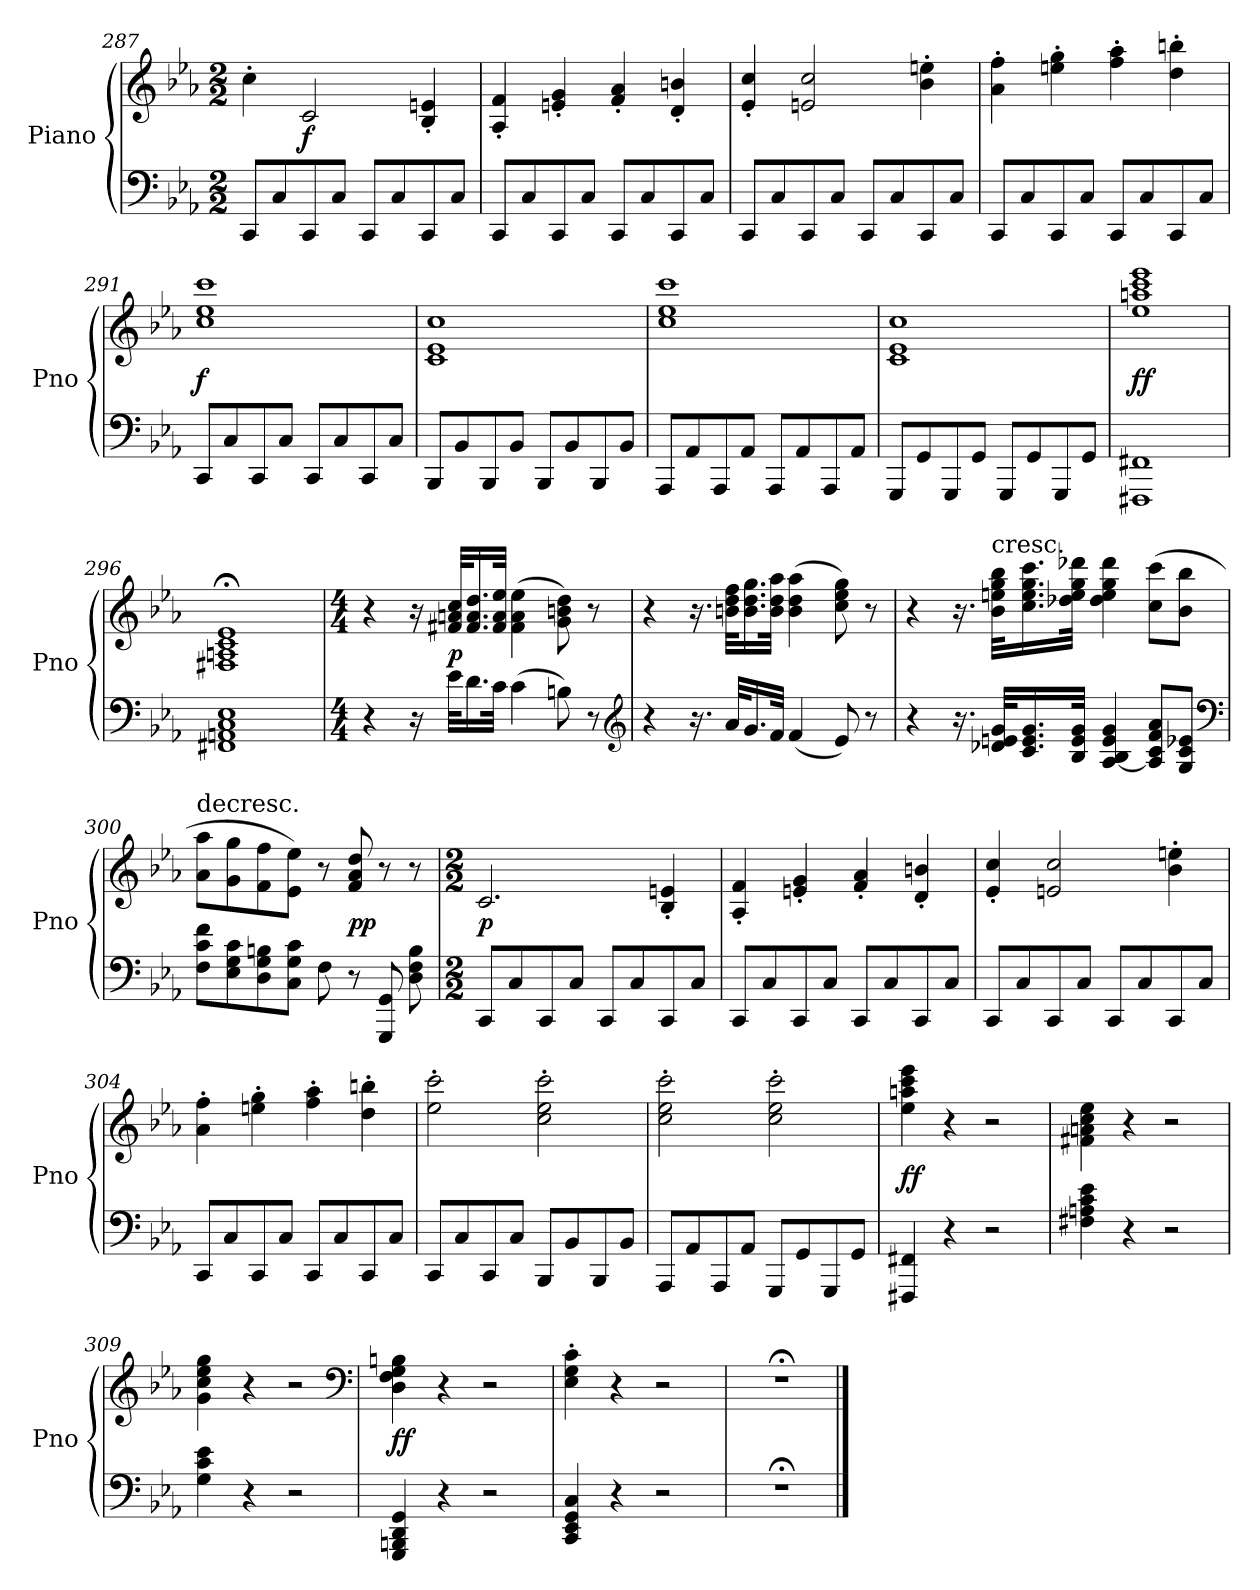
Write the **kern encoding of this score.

**kern	**kern	**dynam
*part1	*part1	*part1
*staff2	*staff1	*staff1/2
*I"Piano	*	*
*I'Pno	*	*
*clefF4	*clefG2	*
*k[b-e-a-]	*k[b-e-a-]	*
*M2/2	*M2/2	*
=287	=287	=287
8CC/L	4cc'\	.
8C/	.	.
8CC/	2c/	f
8C/J	.	.
8CC/L	.	.
8C/	.	.
8CC/	4B-'/ 4en'/	.
8C/J	.	.
=288	=288	=288
8CC/L	4A-'/ 4f'/	.
8C/	.	.
8CC/	4en'/ 4g'/	.
8C/J	.	.
8CC/L	4f'/ 4a-'/	.
8C/	.	.
8CC/	4d'/ 4bn'/	.
8C/J	.	.
=289	=289	=289
8CC/L	4e-'/ 4cc'/	.
8C/	.	.
8CC/	2en/ 2cc/	.
8C/J	.	.
8CC/L	.	.
8C/	.	.
8CC/	4b-'\ 4een'\	.
8C/J	.	.
=290	=290	=290
8CC/L	4a-'\ 4ff'\	.
8C/	.	.
8CC/	4een'\ 4gg'\	.
8C/J	.	.
8CC/L	4ff'\ 4aa-'\	.
8C/	.	.
8CC/	4dd'\ 4bbn'\	.
8C/J	.	.
=291	=291	=291
8CC/L	1cc 1ee- 1ccc	f
8C/	.	.
8CC/	.	.
8C/J	.	.
8CC/L	.	.
8C/	.	.
8CC/	.	.
8C/J	.	.
=292	=292	=292
8BBB-/L	1c 1e- 1cc	.
8BB-/	.	.
8BBB-/	.	.
8BB-/J	.	.
8BBB-/L	.	.
8BB-/	.	.
8BBB-/	.	.
8BB-/J	.	.
=293	=293	=293
8AAA-/L	1cc 1ee- 1ccc	.
8AA-/	.	.
8AAA-/	.	.
8AA-/J	.	.
8AAA-/L	.	.
8AA-/	.	.
8AAA-/	.	.
8AA-/J	.	.
=294	=294	=294
8GGG/L	1c 1e- 1cc	.
8GG/	.	.
8GGG/	.	.
8GG/J	.	.
8GGG/L	.	.
8GG/	.	.
8GGG/	.	.
8GG/J	.	.
=295	=295	=295
1FFF#X 1FF#X	1ee- 1aan 1ccc 1eee-	ff
=296	=296	=296
1FF#X 1AAn 1C 1E-	1F#X;< 1An;< 1c;< 1e-;<	.
=297	=297	=297
*M4/4	*M4/4	*
*	*MM40	*
4r	4r	.
16r	16r	.
32e-\KLL	32f#X/ 32an/ 32cc/KLL	p
16.d\	16.f#/ 16.a/ 16.dd/	.
32c\JJk	32f#/ 32a/ 32ee-/JJk	.
(4c\	(4f#\ 4a\ 4ee-\	.
8Bn\)	8g\ 8bn\ 8dd\)	.
8r	8r	.
*clefG2	*	*
=298	=298	=298
4r	4r	.
16.r	16.r	.
32a-/KLL	32bn\ 32dd\ 32ff\KLL	.
16.g/	16.b\ 16.dd\ 16.gg\	.
32f/JJk	32b\ 32dd\ 32aa-\JJk	.
(4f/	(4b\ 4dd\ 4aa-\	.
8e-/)	8cc\ 8ee-\ 8gg\)	.
8r	8r	.
=299	=299	=299
4r	4r	.
16.r	16.r	.
!	!LO:TX:t=cresc.	!
32d-X/ 32en/ 32g/KLL	32b-\ 32een\ 32gg\ 32bb-\KLL	.
16.c/ 16.e/ 16.g/	16.cc\ 16.ee\ 16.gg\ 16.ccc\	.
32B-/ 32e/ 32g/JJk	32dd-X\ 32ee\ 32gg\ 32ddd-X\JJk	.
[4A-/ 4B-/ 4e/ 4g/	4dd-\ 4ee\ 4gg\ 4ddd-\	.
8A-]/ 8c/ 8f/ 8a-/L	(8cc\ 8ccc\L	.
8G/ 8c/ 8e-X/J	8b-\ 8bb-\J	.
*clefF4	*	*
=300	=300	=300
!	!LO:TX:t=decresc.	!
8F\ 8c\ 8f\L	8a-\ 8aa-\L	.
8E-\ 8G\ 8c\	8g\ 8gg\	.
8D\ 8G\ 8Bn\	8f\ 8ff\	.
8C\ 8G\ 8c\J	8e-\ 8ee-\J)	.
8F\	8r	.
8r	8f/ 8a-/ 8dd/	pp
8GGG/ 8GG/	8r	.
8D\ 8F\ 8B\	8r	.
=301	=301	=301
*M2/2	*M2/2	*
*	*MM320	*
8CC/L	2.c/	p
8C/	.	.
8CC/	.	.
8C/J	.	.
8CC/L	.	.
8C/	.	.
8CC/	4B-'/ 4en'/	.
8C/J	.	.
=302	=302	=302
8CC/L	4A-'/ 4f'/	.
8C/	.	.
8CC/	4en'/ 4g'/	.
8C/J	.	.
8CC/L	4f'/ 4a-'/	.
8C/	.	.
8CC/	4d'/ 4bn'/	.
8C/J	.	.
=303	=303	=303
8CC/L	4e-'/ 4cc'/	.
8C/	.	.
8CC/	2en/ 2cc/	.
8C/J	.	.
8CC/L	.	.
8C/	.	.
8CC/	4b-'\ 4een'\	.
8C/J	.	.
=304	=304	=304
8CC/L	4a-'\ 4ff'\	.
8C/	.	.
8CC/	4een'\ 4gg'\	.
8C/J	.	.
8CC/L	4ff'\ 4aa-'\	.
8C/	.	.
8CC/	4dd'\ 4bbn'\	.
8C/J	.	.
=305	=305	=305
8CC/L	2ee-'\ 2ccc'\	.
8C/	.	.
8CC/	.	.
8C/J	.	.
8BBB-/L	2cc'\ 2ee-'\ 2ccc'\	.
8BB-/	.	.
8BBB-/	.	.
8BB-/J	.	.
=306	=306	=306
8AAA-/L	2cc'\ 2ee-'\ 2ccc'\	.
8AA-/	.	.
8AAA-/	.	.
8AA-/J	.	.
8GGG/L	2cc'\ 2ee-'\ 2ccc'\	.
8GG/	.	.
8GGG/	.	.
8GG/J	.	.
=307	=307	=307
4FFF#X/ 4FF#X/	4ee-\ 4aan\ 4ccc\ 4eee-\	ff
4r	4r	.
2r	2r	.
=308	=308	=308
4F#X\ 4An\ 4c\ 4e-\	4f#X\ 4an\ 4cc\ 4ee-\	.
4r	4r	.
2r	2r	.
=309	=309	=309
4G\ 4c\ 4e-\	4g\ 4cc\ 4ee-\ 4gg\	.
4r	4r	.
2r	2r	.
*	*clefF4	*
=310	=310	=310
4GGG/ 4BBBn/ 4DD/ 4GG/	4D\ 4F\ 4G\ 4Bn\	ff
4r	4r	.
2r	2r	.
=311	=311	=311
4CC/ 4EE-/ 4GG/ 4C/	4E-'\ 4G'\ 4c'\	.
4r	4r	.
2r	2r	.
=312	=312	=312
1r;<	1r;<	.
==	==	==
*-	*-	*-
